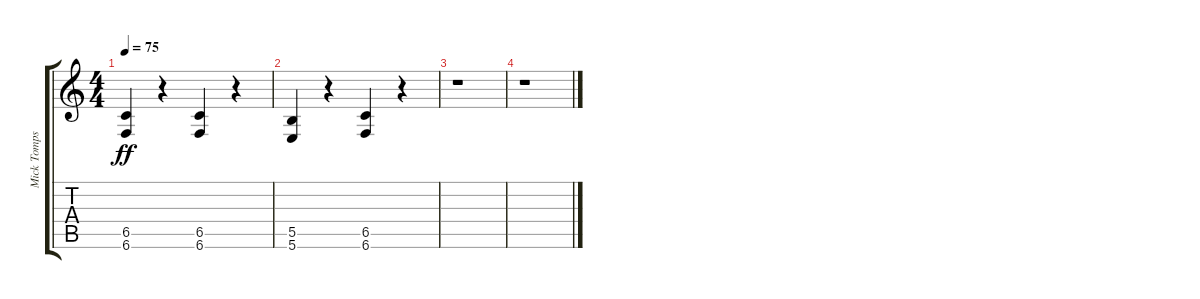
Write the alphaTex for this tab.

\track ("Mick Tompson" "Mick Tomps") {instrument distortionguitar}
\staff {score tabs}
\tuning (Db4 Ab3 E3 B2 Gb2 B1) {hide}
\ts (4 4)
\tempo 75
\clef g2
\ks c
(6.5 6.6).4{dy ff} r.4 (6.5 6.6).4 r.4 |
(5.5 5.6).4 r.4 (6.5 6.6).4 r.4 |
r.1 |
r.1
